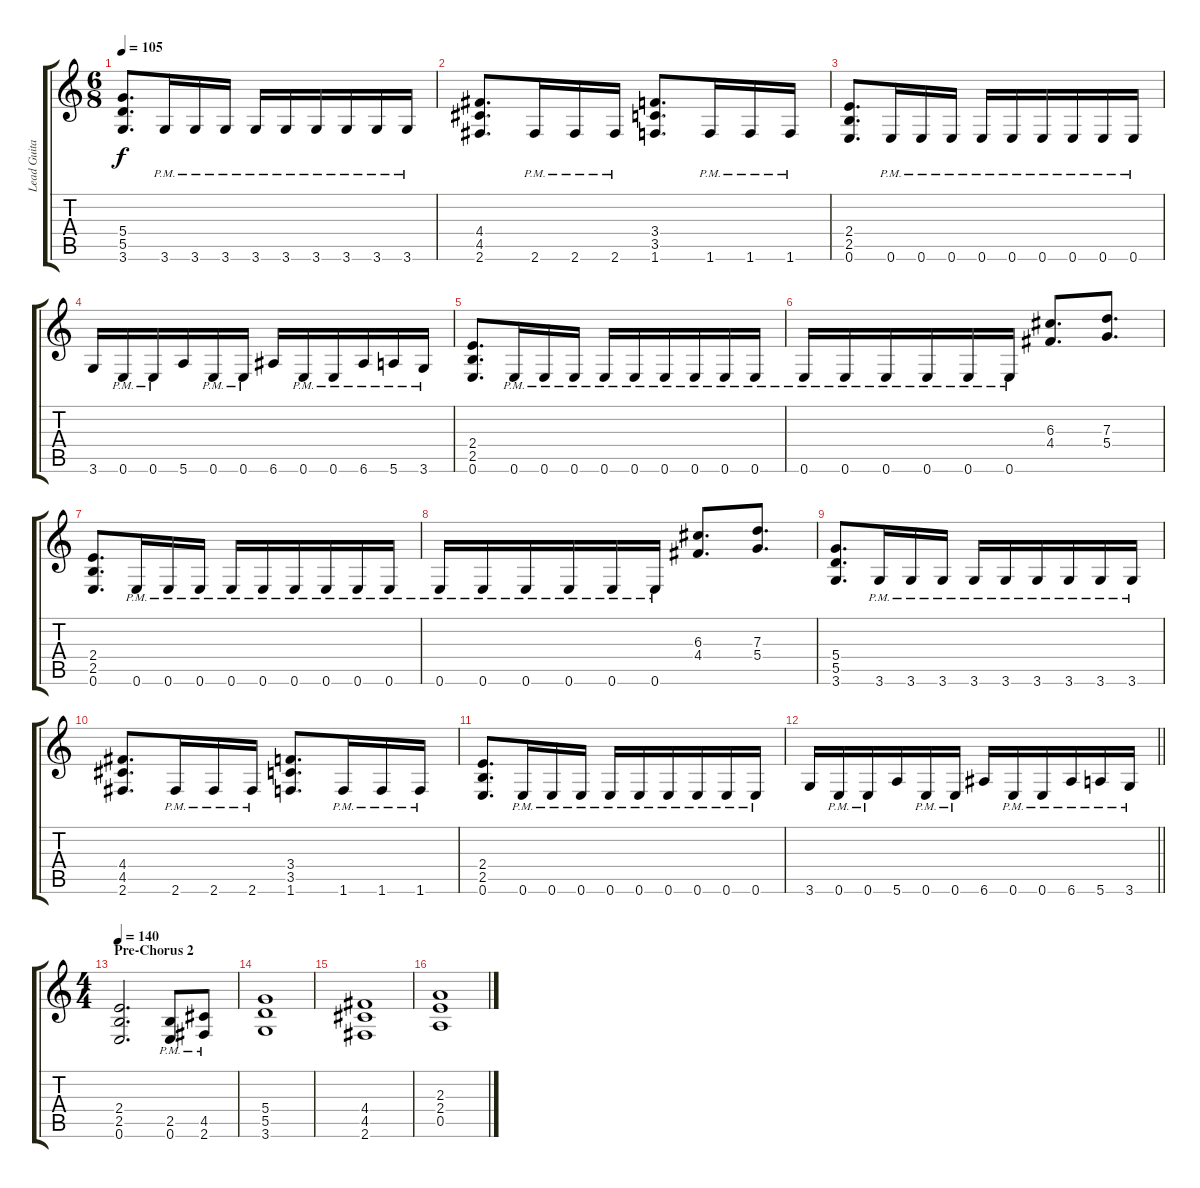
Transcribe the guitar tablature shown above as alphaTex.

\track ("Lead Guitar" "Lead Guita") {instrument distortionguitar}
\staff {score tabs}
\tuning (E4 B3 G3 D3 A2 E2) {hide}
\ts (6 8)
\tempo 105
\clef g2
\ks c
(5.4 5.5 3.6).8{d dy f} 3.6{pm}.16 3.6{pm}.16 3.6{pm}.16 3.6{pm}.16 3.6{pm}.16 3.6{pm}.16 3.6{pm}.16 3.6{pm}.16 3.6{pm}.16 |
(4.4 4.5 2.6).8{d} 2.6{pm}.16 2.6{pm}.16 2.6{pm}.16 (3.4 3.5 1.6).8{d} 1.6{pm}.16 1.6{pm}.16 1.6{pm}.16 |
(2.4 2.5 0.6).8{d} 0.6{pm}.16 0.6{pm}.16 0.6{pm}.16 0.6{pm}.16 0.6{pm}.16 0.6{pm}.16 0.6{pm}.16 0.6{pm}.16 0.6{pm}.16 |
3.6.16 0.6{pm}.16 0.6{pm}.16 5.6.16 0.6{pm}.16 0.6{pm}.16 6.6.16 0.6{pm}.16 0.6{pm}.16 6.6{pm}.16 5.6{pm}.16 3.6{pm}.16 |
(2.4 2.5 0.6).8{d} 0.6{pm}.16 0.6{pm}.16 0.6{pm}.16 0.6{pm}.16 0.6{pm}.16 0.6{pm}.16 0.6{pm}.16 0.6{pm}.16 0.6{pm}.16 |
0.6{pm}.16 0.6{pm}.16 0.6{pm}.16 0.6{pm}.16 0.6{pm}.16 0.6{pm}.16 (6.3 4.4).8{d} (7.3 5.4).8{d} |
(2.4 2.5 0.6).8{d} 0.6{pm}.16 0.6{pm}.16 0.6{pm}.16 0.6{pm}.16 0.6{pm}.16 0.6{pm}.16 0.6{pm}.16 0.6{pm}.16 0.6{pm}.16 |
0.6{pm}.16 0.6{pm}.16 0.6{pm}.16 0.6{pm}.16 0.6{pm}.16 0.6{pm}.16 (6.3 4.4).8{d} (7.3 5.4).8{d} |
(5.4 5.5 3.6).8{d} 3.6{pm}.16 3.6{pm}.16 3.6{pm}.16 3.6{pm}.16 3.6{pm}.16 3.6{pm}.16 3.6{pm}.16 3.6{pm}.16 3.6{pm}.16 |
(4.4 4.5 2.6).8{d} 2.6{pm}.16 2.6{pm}.16 2.6{pm}.16 (3.4 3.5 1.6).8{d} 1.6{pm}.16 1.6{pm}.16 1.6{pm}.16 |
(2.4 2.5 0.6).8{d} 0.6{pm}.16 0.6{pm}.16 0.6{pm}.16 0.6{pm}.16 0.6{pm}.16 0.6{pm}.16 0.6{pm}.16 0.6{pm}.16 0.6{pm}.16 |
\barLineRight lightlight
3.6.16 0.6{pm}.16 0.6{pm}.16 5.6.16 0.6{pm}.16 0.6{pm}.16 6.6.16 0.6{pm}.16 0.6{pm}.16 6.6{pm}.16 5.6{pm}.16 3.6{pm}.16 |
\ts (4 4)
\section ("" "Pre-Chorus 2")
\tempo 140
(2.4 2.5 0.6).2{d} (2.5{pm} 0.6{pm}).8 (4.5{pm} 2.6{pm}).8 |
(5.4 5.5 3.6).1 |
(4.4 4.5 2.6).1 |
(2.3 2.4 0.5).1
